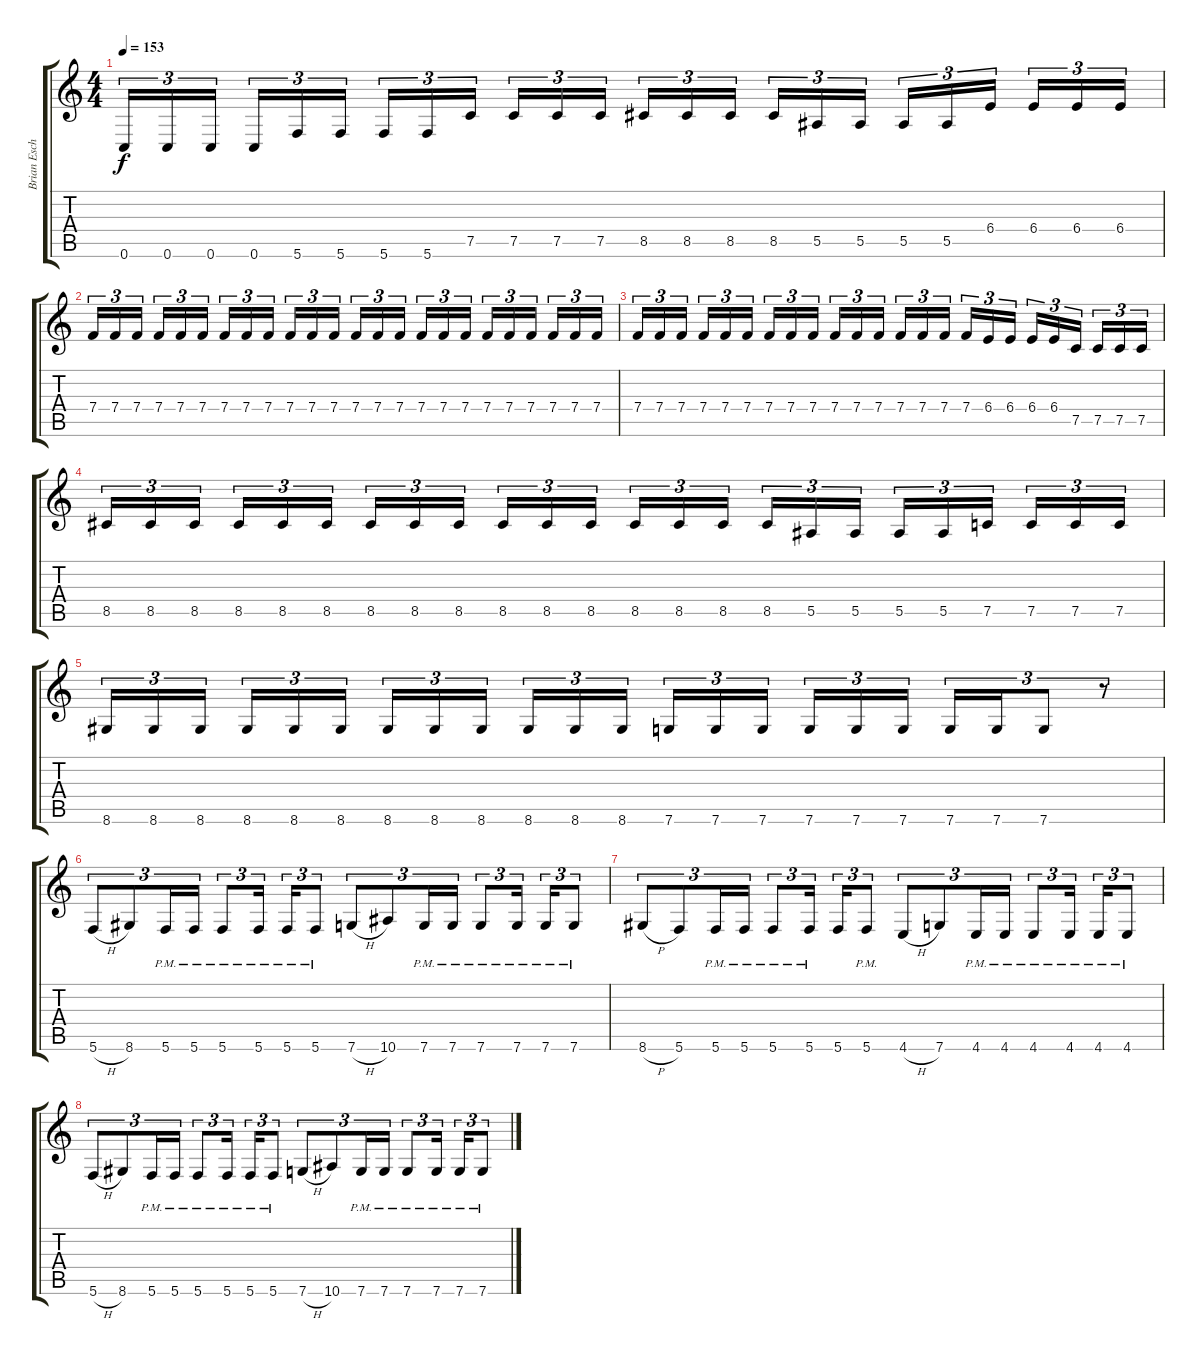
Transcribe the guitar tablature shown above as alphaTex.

\track ("Brian Eschbach (Lead Guitar)" "Brian Esch") {instrument distortionguitar}
\staff {score tabs}
\tuning (C4 G3 Eb3 Bb2 F2 C2) {hide}
\ts (4 4)
\tempo 153
\clef g2
\ks c
0.6.16{tu (3 2) dy f} 0.6.16{tu (3 2)} 0.6.16{tu (3 2)} 0.6.16{tu (3 2)} 5.6.16{tu (3 2)} 5.6.16{tu (3 2)} 5.6.16{tu (3 2)} 5.6.16{tu (3 2)} 7.5.16{tu (3 2)} 7.5.16{tu (3 2)} 7.5.16{tu (3 2)} 7.5.16{tu (3 2)} 8.5.16{tu (3 2)} 8.5.16{tu (3 2)} 8.5.16{tu (3 2)} 8.5.16{tu (3 2)} 5.5.16{tu (3 2)} 5.5.16{tu (3 2)} 5.5.16{tu (3 2)} 5.5.16{tu (3 2)} 6.4.16{tu (3 2)} 6.4.16{tu (3 2)} 6.4.16{tu (3 2)} 6.4.16{tu (3 2)} |
7.4.16{tu (3 2) instrument overdrivenguitar} 7.4.16{tu (3 2)} 7.4.16{tu (3 2)} 7.4.16{tu (3 2)} 7.4.16{tu (3 2)} 7.4.16{tu (3 2)} 7.4.16{tu (3 2)} 7.4.16{tu (3 2)} 7.4.16{tu (3 2)} 7.4.16{tu (3 2)} 7.4.16{tu (3 2)} 7.4.16{tu (3 2)} 7.4.16{tu (3 2)} 7.4.16{tu (3 2)} 7.4.16{tu (3 2)} 7.4.16{tu (3 2)} 7.4.16{tu (3 2)} 7.4.16{tu (3 2)} 7.4.16{tu (3 2)} 7.4.16{tu (3 2)} 7.4.16{tu (3 2)} 7.4.16{tu (3 2)} 7.4.16{tu (3 2)} 7.4.16{tu (3 2)} |
7.4.16{tu (3 2)} 7.4.16{tu (3 2)} 7.4.16{tu (3 2)} 7.4.16{tu (3 2)} 7.4.16{tu (3 2)} 7.4.16{tu (3 2)} 7.4.16{tu (3 2)} 7.4.16{tu (3 2)} 7.4.16{tu (3 2)} 7.4.16{tu (3 2)} 7.4.16{tu (3 2)} 7.4.16{tu (3 2)} 7.4.16{tu (3 2)} 7.4.16{tu (3 2)} 7.4.16{tu (3 2)} 7.4.16{tu (3 2)} 6.4.16{tu (3 2)} 6.4.16{tu (3 2)} 6.4.16{tu (3 2)} 6.4.16{tu (3 2)} 7.5.16{tu (3 2)} 7.5.16{tu (3 2)} 7.5.16{tu (3 2)} 7.5.16{tu (3 2)} |
8.5.16{tu (3 2)} 8.5.16{tu (3 2)} 8.5.16{tu (3 2)} 8.5.16{tu (3 2)} 8.5.16{tu (3 2)} 8.5.16{tu (3 2)} 8.5.16{tu (3 2)} 8.5.16{tu (3 2)} 8.5.16{tu (3 2)} 8.5.16{tu (3 2)} 8.5.16{tu (3 2)} 8.5.16{tu (3 2)} 8.5.16{tu (3 2)} 8.5.16{tu (3 2)} 8.5.16{tu (3 2)} 8.5.16{tu (3 2)} 5.5.16{tu (3 2)} 5.5.16{tu (3 2)} 5.5.16{tu (3 2)} 5.5.16{tu (3 2)} 7.5.16{tu (3 2)} 7.5.16{tu (3 2)} 7.5.16{tu (3 2)} 7.5.16{tu (3 2)} |
8.6.16{tu (3 2)} 8.6.16{tu (3 2)} 8.6.16{tu (3 2)} 8.6.16{tu (3 2)} 8.6.16{tu (3 2)} 8.6.16{tu (3 2)} 8.6.16{tu (3 2)} 8.6.16{tu (3 2)} 8.6.16{tu (3 2)} 8.6.16{tu (3 2)} 8.6.16{tu (3 2)} 8.6.16{tu (3 2)} 7.6.16{tu (3 2)} 7.6.16{tu (3 2)} 7.6.16{tu (3 2)} 7.6.16{tu (3 2)} 7.6.16{tu (3 2)} 7.6.16{tu (3 2)} 7.6.16{tu (3 2)} 7.6.16{tu (3 2)} 7.6.8{tu (3 2)} r.8{tu (3 2)} |
5.6{h}.8{tu (3 2) balance 13 instrument distortionguitar} 8.6.8{tu (3 2)} 5.6{pm}.16{tu (3 2)} 5.6{pm}.16{tu (3 2)} 5.6{pm}.8{tu (3 2)} 5.6{pm}.16{tu (3 2)} 5.6{pm}.16{tu (3 2)} 5.6{pm}.8{tu (3 2)} 7.6{h}.8{tu (3 2)} 10.6.8{tu (3 2)} 7.6{pm}.16{tu (3 2)} 7.6{pm}.16{tu (3 2)} 7.6{pm}.8{tu (3 2)} 7.6{pm}.16{tu (3 2)} 7.6{pm}.16{tu (3 2)} 7.6{pm}.8{tu (3 2)} |
8.6{h}.8{tu (3 2)} 5.6.8{tu (3 2)} 5.6{pm}.16{tu (3 2)} 5.6{pm}.16{tu (3 2)} 5.6{pm}.8{tu (3 2)} 5.6{pm}.16{tu (3 2)} 5.6.16{tu (3 2)} 5.6{pm}.8{tu (3 2)} 4.6{h}.8{tu (3 2)} 7.6.8{tu (3 2)} 4.6{pm}.16{tu (3 2)} 4.6{pm}.16{tu (3 2)} 4.6{pm}.8{tu (3 2)} 4.6{pm}.16{tu (3 2)} 4.6{pm}.16{tu (3 2)} 4.6{pm}.8{tu (3 2)} |
5.6{h}.8{tu (3 2)} 8.6.8{tu (3 2)} 5.6{pm}.16{tu (3 2)} 5.6{pm}.16{tu (3 2)} 5.6{pm}.8{tu (3 2)} 5.6{pm}.16{tu (3 2)} 5.6{pm}.16{tu (3 2)} 5.6{pm}.8{tu (3 2)} 7.6{h}.8{tu (3 2)} 10.6.8{tu (3 2)} 7.6{pm}.16{tu (3 2)} 7.6{pm}.16{tu (3 2)} 7.6{pm}.8{tu (3 2)} 7.6{pm}.16{tu (3 2)} 7.6{pm}.16{tu (3 2)} 7.6{pm}.8{tu (3 2)}
